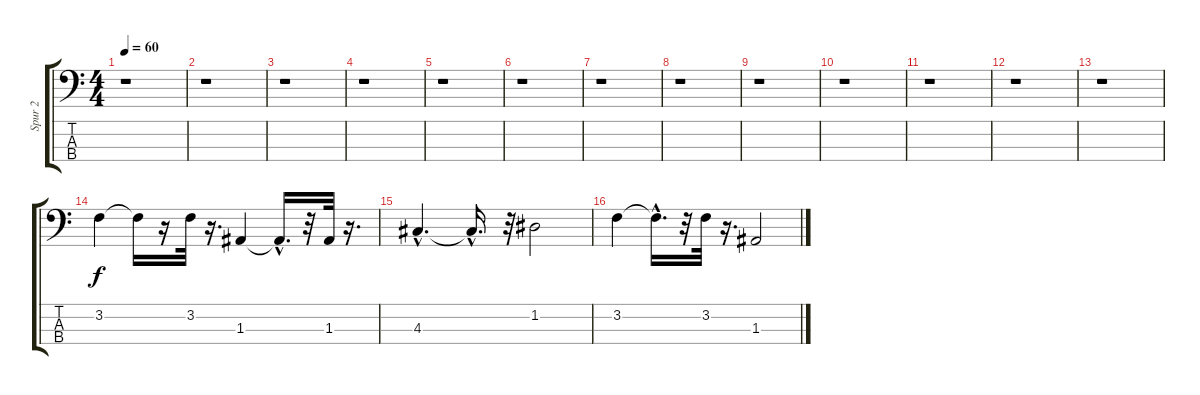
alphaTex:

\track ("Spur 2" "Spur 2") {instrument electricbassfinger}
\staff {score tabs}
\tuning (G2 D2 A1 E1) {hide}
\ts (4 4)
\tempo 60
\clef f4
\ks c
r.1{dy f instrument electricbassfinger} |
r.1 |
r.1 |
r.1 |
r.1 |
r.1 |
r.1 |
r.1 |
r.1 |
r.1 |
r.1 |
r.1 |
r.1 |
3.2.4 3.2{t}.16 r.16 3.2.32 r.16{d} 1.3.4 1.3{hac t}.16{d} r.32 1.3.32 r.16{d} |
4.3{hac}.4{d} 4.3{hac t}.16{d} r.32 1.2.2 |
3.2.4 3.2{hac t}.16{d} r.32 3.2.32 r.16{d} 1.3.2
